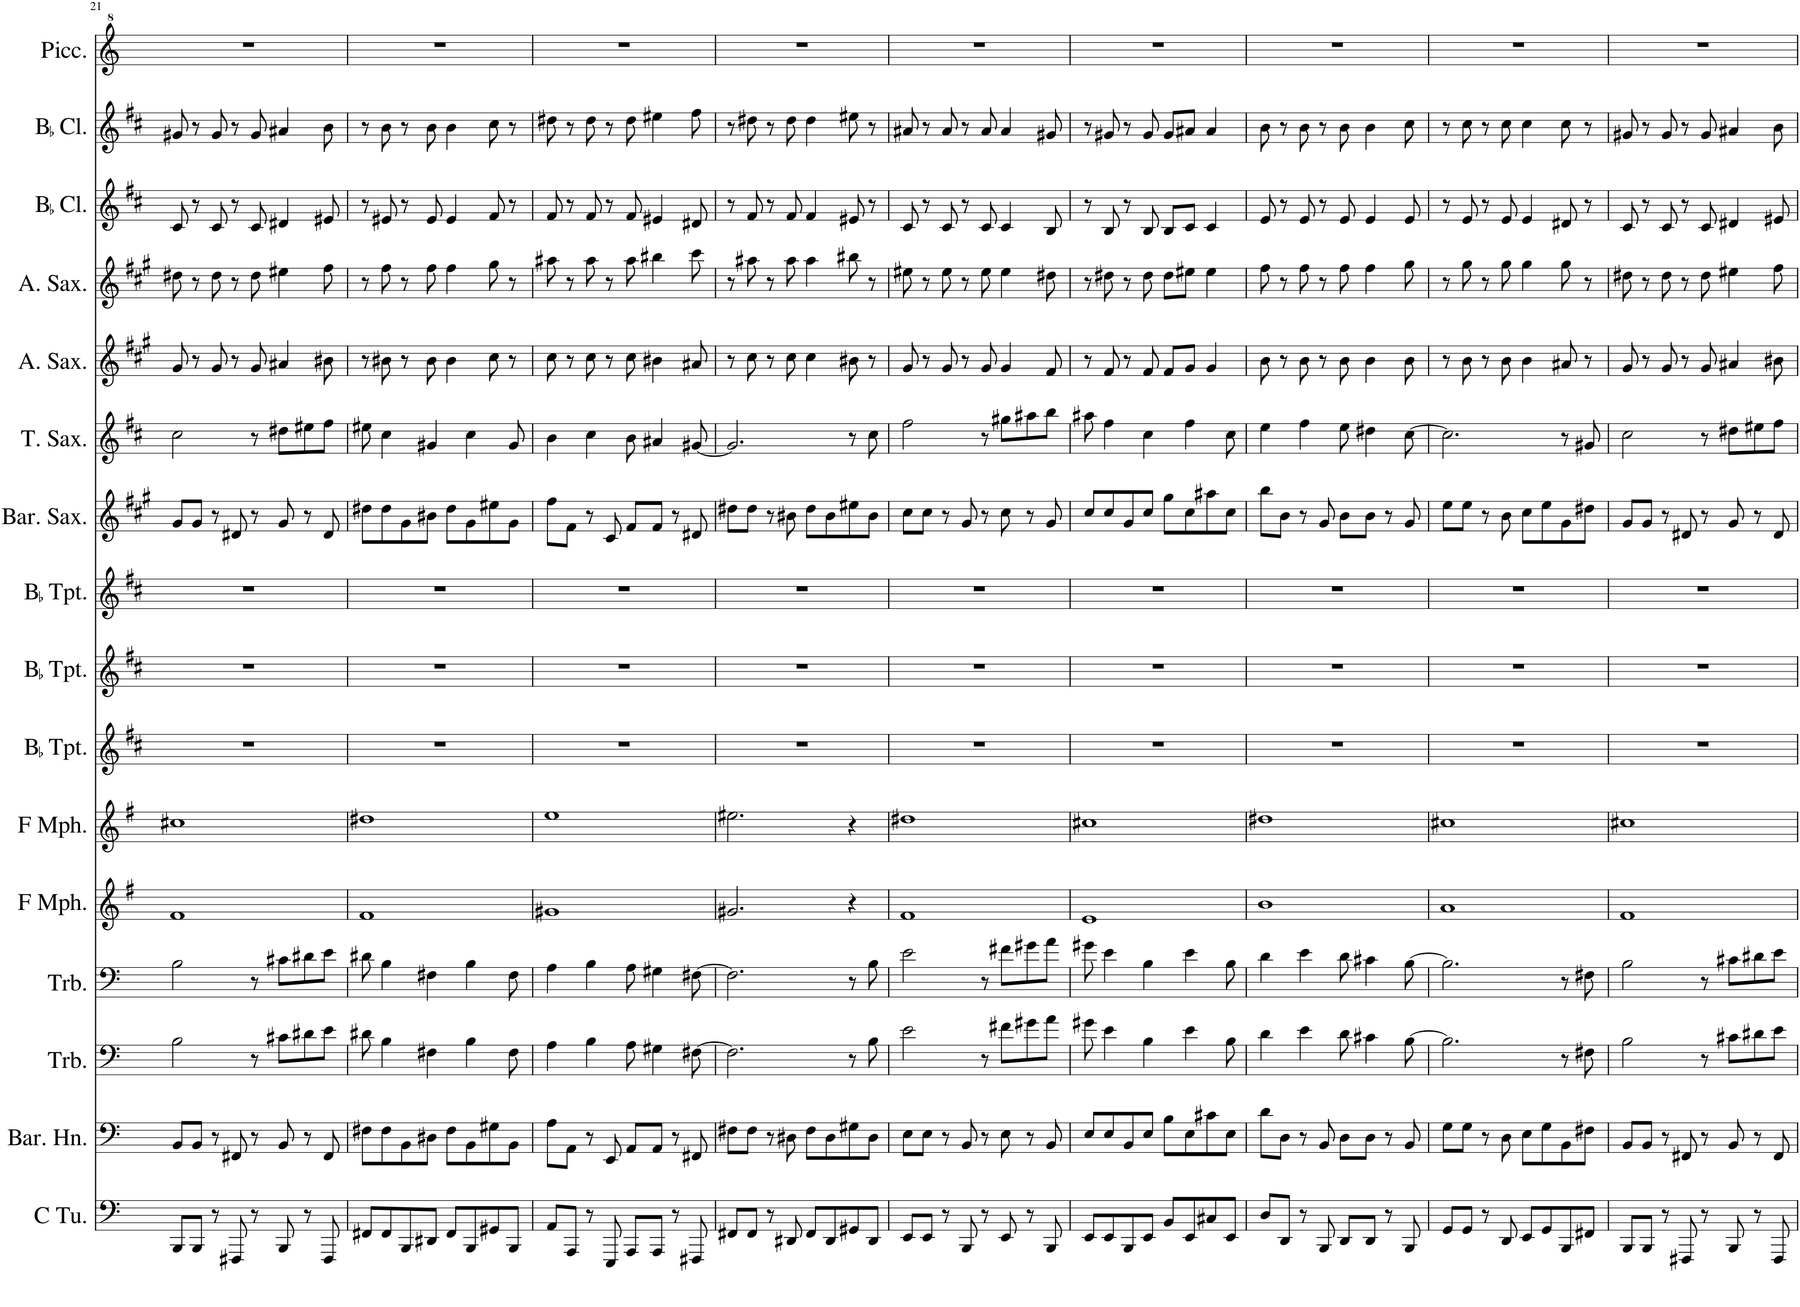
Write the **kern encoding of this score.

**kern	**kern	**kern	**kern	**kern	**kern	**kern	**kern	**kern	**kern	**kern	**kern	**kern	**kern	**kern	**kern
*part16	*part15	*part14	*part13	*part12	*part11	*part10	*part9	*part8	*part7	*part6	*part5	*part4	*part3	*part2	*part1
*staff16	*staff15	*staff14	*staff13	*staff12	*staff11	*staff10	*staff9	*staff8	*staff7	*staff6	*staff5	*staff4	*staff3	*staff2	*staff1
*I"C Tuba	*I"Baritone Horn	*I"Trombone	*I"Trombone	*I"F Mellophone	*I"F Mellophone	*I"BaccidentalFlat Trumpet	*I"BaccidentalFlat Trumpet	*I"BaccidentalFlat Trumpet	*I"Baritone Saxophone	*I"Tenor Saxophone	*I"Alto Saxophone	*I"Alto Saxophone	*I"BaccidentalFlat Clarinet	*I"BaccidentalFlat Clarinet	*I"Piccolo
*I'C Tu.	*I'Bar. Hn.	*I'Trb.	*I'Trb.	*I'F Mph.	*I'F Mph.	*I'BaccidentalFlat Tpt.	*I'BaccidentalFlat Tpt.	*I'BaccidentalFlat Tpt.	*I'Bar. Sax.	*I'T. Sax.	*I'A. Sax.	*I'A. Sax.	*I'BaccidentalFlat Cl.	*I'BaccidentalFlat Cl.	*I'Picc.
!!LO:PB:g=z
*clefF4	*clefF4	*clefF4	*clefF4	*clefG2	*clefG2	*clefG2	*clefG2	*clefG2	*clefG2	*clefG2	*clefG2	*clefG2	*clefG2	*clefG2	*clefG^2
*	*Trd4c7	*	*	*Trd4c7	*Trd4c7	*Trd1c2	*Trd1c2	*Trd1c2	*Trd12c21	*Trd8c14	*Trd5c9	*Trd5c9	*Trd1c2	*Trd1c2	*Trd-7c-12
*k[]	*k[]	*k[]	*k[]	*k[f#]	*k[f#]	*k[f#c#]	*k[f#c#]	*k[f#c#]	*k[f#c#g#]	*k[f#c#]	*k[f#c#g#]	*k[f#c#g#]	*k[f#c#]	*k[f#c#]	*k[]
*M4/4	*M4/4	*M4/4	*M4/4	*M4/4	*M4/4	*M4/4	*M4/4	*M4/4	*M4/4	*M4/4	*M4/4	*M4/4	*M4/4	*M4/4	*M4/4
=21	=21	=21	=21	=21	=21	=21	=21	=21	=21	=21	=21	=21	=21	=21	=21
8BBB/L	8BB/L	2B\	2B\	1f#	1cc#X	1r	1r	1r	8g#/L	2cc#\	8g#/	8dd#X\	8c#/	8g#X/	1r
8BBB/J	8BB/J	.	.	.	.	.	.	.	8g#/J	.	8r	8r	8r	8r	.
8r	8r	.	.	.	.	.	.	.	8r	.	8g#/	8dd#\	8c#/	8g#/	.
8FFF#X/	8FF#X/	.	.	.	.	.	.	.	8d#X/	.	8r	8r	8r	8r	.
8r	8r	8r	8r	.	.	.	.	.	8r	8r	8g#/	8dd#\	8c#/	8g#/	.
8BBB/	8BB/	8c#X\L	8c#X\L	.	.	.	.	.	8g#/	8dd#X\L	4a#X/	4ee#X\	4d#X/	4a#X/	.
8r	8r	8d#X\	8d#X\	.	.	.	.	.	8r	8ee#X\	.	.	.	.	.
8FFF#/	8FF#/	8e\J	8e\J	.	.	.	.	.	8d#/	8ff#\J	8b#X\	8ff#\	8e#X/	8b\	.
=22	=22	=22	=22	=22	=22	=22	=22	=22	=22	=22	=22	=22	=22	=22	=22
8FF#X/L	8F#X\L	8d#X\	8d#X\	1f#	1dd#X	1r	1r	1r	8dd#X\L	8ee#X\	8r	8r	8r	8r	1r
8FF#/	8F#\	4B\	4B\	.	.	.	.	.	8dd#\	4cc#\	8b#X\	8ff#\	8e#X/	8b\	.
8BBB/	8BB\	.	.	.	.	.	.	.	8g#\	.	8r	8r	8r	8r	.
8DD#X/J	8D#X\J	4F#X\	4F#X\	.	.	.	.	.	8b#X\J	4g#X/	8b#\	8ff#\	8e#/	8b\	.
8FF#/L	8F#\L	.	.	.	.	.	.	.	8dd#\L	.	4b#\	4ff#\	4e#/	4b\	.
8BBB/	8BB\	4B\	4B\	.	.	.	.	.	8g#\	4cc#\	.	.	.	.	.
8GG#X/	8G#X\	.	.	.	.	.	.	.	8ee#X\	.	8cc#\	8gg#\	8f#/	8cc#\	.
8BBB/J	8BB\J	8F#\	8F#\	.	.	.	.	.	8g#\J	8g#/	8r	8r	8r	8r	.
=23	=23	=23	=23	=23	=23	=23	=23	=23	=23	=23	=23	=23	=23	=23	=23
8AA/L	8A\L	4A\	4A\	1g#X	1ee	1r	1r	1r	8ff#\L	4b\	8cc#\	8aa#X\	8f#/	8dd#X\	1r
8AAA/J	8AA\J	.	.	.	.	.	.	.	8f#\J	.	8r	8r	8r	8r	.
8r	8r	4B\	4B\	.	.	.	.	.	8r	4cc#\	8cc#\	8aa#\	8f#/	8dd#\	.
8EEE/	8EE/	.	.	.	.	.	.	.	8c#/	.	8r	8r	8r	8r	.
8AAA/L	8AA/L	8A\	8A\	.	.	.	.	.	8f#/L	8b\	8cc#\	8aa#\	8f#/	8dd#\	.
8AAA/J	8AA/J	4G#X\	4G#X\	.	.	.	.	.	8f#/J	4a#X/	4b#X\	4bb#X\	4e#X/	4ee#X\	.
8r	8r	.	.	.	.	.	.	.	8r	.	.	.	.	.	.
8FFF#X/	8FF#X/	[8F#X\	[8F#X\	.	.	.	.	.	8d#X/	[8g#X/	8a#X/	8ccc#\	8d#X/	8ff#\	.
=24	=24	=24	=24	=24	=24	=24	=24	=24	=24	=24	=24	=24	=24	=24	=24
8FF#X/L	8F#X\L	2.F#\]	2.F#\]	2.g#X/	2.ee#X\	1r	1r	1r	8dd#X\L	2.g#/]	8r	8r	8r	8r	1r
8FF#/J	8F#\J	.	.	.	.	.	.	.	8dd#\J	.	8cc#\	8aa#X\	8f#/	8dd#X\	.
8r	8r	.	.	.	.	.	.	.	8r	.	8r	8r	8r	8r	.
8DD#X/	8D#X\	.	.	.	.	.	.	.	8b#X\	.	8cc#\	8aa#\	8f#/	8dd#\	.
8FF#/L	8F#\L	.	.	.	.	.	.	.	8dd#\L	.	4cc#\	4aa#\	4f#/	4dd#\	.
8DD#/	8D#\	.	.	.	.	.	.	.	8b#\	.	.	.	.	.	.
8GG#X/	8G#X\	8r	8r	4r	4r	.	.	.	8ee#X\	8r	8b#X\	8bb#X\	8e#X/	8ee#X\	.
8DD#/J	8D#\J	8B\	8B\	.	.	.	.	.	8b#\J	8cc#\	8r	8r	8r	8r	.
=25	=25	=25	=25	=25	=25	=25	=25	=25	=25	=25	=25	=25	=25	=25	=25
8EE/L	8E\L	2e\	2e\	1f#	1dd#X	1r	1r	1r	8cc#\L	2ff#\	8g#/	8ee#X\	8c#/	8a#X/	1r
8EE/J	8E\J	.	.	.	.	.	.	.	8cc#\J	.	8r	8r	8r	8r	.
8r	8r	.	.	.	.	.	.	.	8r	.	8g#/	8ee#\	8c#/	8a#/	.
8BBB/	8BB/	.	.	.	.	.	.	.	8g#/	.	8r	8r	8r	8r	.
8r	8r	8r	8r	.	.	.	.	.	8r	8r	8g#/	8ee#\	8c#/	8a#/	.
8EE/	8E\	8f#X\L	8f#X\L	.	.	.	.	.	8cc#\	8gg#X\L	4g#/	4ee#\	4c#/	4a#/	.
8r	8r	8g#X\	8g#X\	.	.	.	.	.	8r	8aa#X\	.	.	.	.	.
8BBB/	8BB/	8a\J	8a\J	.	.	.	.	.	8g#/	8bb\J	8f#/	8dd#X\	8B/	8g#X/	.
=26	=26	=26	=26	=26	=26	=26	=26	=26	=26	=26	=26	=26	=26	=26	=26
8EE/L	8E/L	8g#X\	8g#X\	1e	1cc#X	1r	1r	1r	8cc#/L	8aa#X\	8r	8r	8r	8r	1r
8EE/	8E/	4e\	4e\	.	.	.	.	.	8cc#/	4ff#\	8f#/	8dd#X\	8B/	8g#X/	.
8BBB/	8BB/	.	.	.	.	.	.	.	8g#/	.	8r	8r	8r	8r	.
8EE/J	8E/J	4B\	4B\	.	.	.	.	.	8cc#/J	4cc#\	8f#/	8dd#\	8B/	8g#/	.
8BB/L	8B\L	.	.	.	.	.	.	.	8gg#\L	.	8f#/L	8dd#\L	8B/L	8g#/L	.
8EE/	8E\	4e\	4e\	.	.	.	.	.	8cc#\	4ff#\	8g#/J	8ee#X\J	8c#/J	8a#X/J	.
8C#X/	8c#X\	.	.	.	.	.	.	.	8aa#X\	.	4g#/	4ee#\	4c#/	4a#/	.
8EE/J	8E\J	8B\	8B\	.	.	.	.	.	8cc#\J	8cc#\	.	.	.	.	.
=27	=27	=27	=27	=27	=27	=27	=27	=27	=27	=27	=27	=27	=27	=27	=27
8D/L	8d\L	4d\	4d\	1b	1dd#X	1r	1r	1r	8bb\L	4ee\	8b\	8ff#\	8e/	8b\	1r
8DD/J	8D\J	.	.	.	.	.	.	.	8b\J	.	8r	8r	8r	8r	.
8r	8r	4e\	4e\	.	.	.	.	.	8r	4ff#\	8b\	8ff#\	8e/	8b\	.
8BBB/	8BB/	.	.	.	.	.	.	.	8g#/	.	8r	8r	8r	8r	.
8DD/L	8D\L	8d\	8d\	.	.	.	.	.	8b\L	8ee\	8b\	8ff#\	8e/	8b\	.
8DD/J	8D\J	4c#X\	4c#X\	.	.	.	.	.	8b\J	4dd#X\	4b\	4ff#\	4e/	4b\	.
8r	8r	.	.	.	.	.	.	.	8r	.	.	.	.	.	.
8BBB/	8BB/	[8B\	[8B\	.	.	.	.	.	8g#/	[8cc#\	8b\	8gg#\	8e/	8cc#\	.
=28	=28	=28	=28	=28	=28	=28	=28	=28	=28	=28	=28	=28	=28	=28	=28
8GG/L	8G\L	2.B\]	2.B\]	1a	1cc#X	1r	1r	1r	8ee\L	2.cc#\]	8r	8r	8r	8r	1r
8GG/J	8G\J	.	.	.	.	.	.	.	8ee\J	.	8b\	8gg#\	8e/	8cc#\	.
8r	8r	.	.	.	.	.	.	.	8r	.	8r	8r	8r	8r	.
8DD/	8D\	.	.	.	.	.	.	.	8b\	.	8b\	8gg#\	8e/	8cc#\	.
8EE/L	8E\L	.	.	.	.	.	.	.	8cc#\L	.	4b\	4gg#\	4e/	4cc#\	.
8GG/	8G\	.	.	.	.	.	.	.	8ee\	.	.	.	.	.	.
8BBB/	8BB\	8r	8r	.	.	.	.	.	8g#\	8r	8a#X/	8gg#\	8d#X/	8cc#\	.
8FF#X/J	8F#X\J	8F#X\	8F#X\	.	.	.	.	.	8dd#X\J	8g#X/	8r	8r	8r	8r	.
=29	=29	=29	=29	=29	=29	=29	=29	=29	=29	=29	=29	=29	=29	=29	=29
8BBB/L	8BB/L	2B\	2B\	1f#	1cc#X	1r	1r	1r	8g#/L	2cc#\	8g#/	8dd#X\	8c#/	8g#X/	1r
8BBB/J	8BB/J	.	.	.	.	.	.	.	8g#/J	.	8r	8r	8r	8r	.
8r	8r	.	.	.	.	.	.	.	8r	.	8g#/	8dd#\	8c#/	8g#/	.
8FFF#X/	8FF#X/	.	.	.	.	.	.	.	8d#X/	.	8r	8r	8r	8r	.
8r	8r	8r	8r	.	.	.	.	.	8r	8r	8g#/	8dd#\	8c#/	8g#/	.
8BBB/	8BB/	8c#X\L	8c#X\L	.	.	.	.	.	8g#/	8dd#X\L	4a#X/	4ee#X\	4d#X/	4a#X/	.
8r	8r	8d#X\	8d#X\	.	.	.	.	.	8r	8ee#X\	.	.	.	.	.
8FFF#/	8FF#/	8e\J	8e\J	.	.	.	.	.	8d#/	8ff#\J	8b#X\	8ff#\	8e#X/	8b\	.
=	=	=	=	=	=	=	=	=	=	=	=	=	=	=	=
*-	*-	*-	*-	*-	*-	*-	*-	*-	*-	*-	*-	*-	*-	*-	*-
